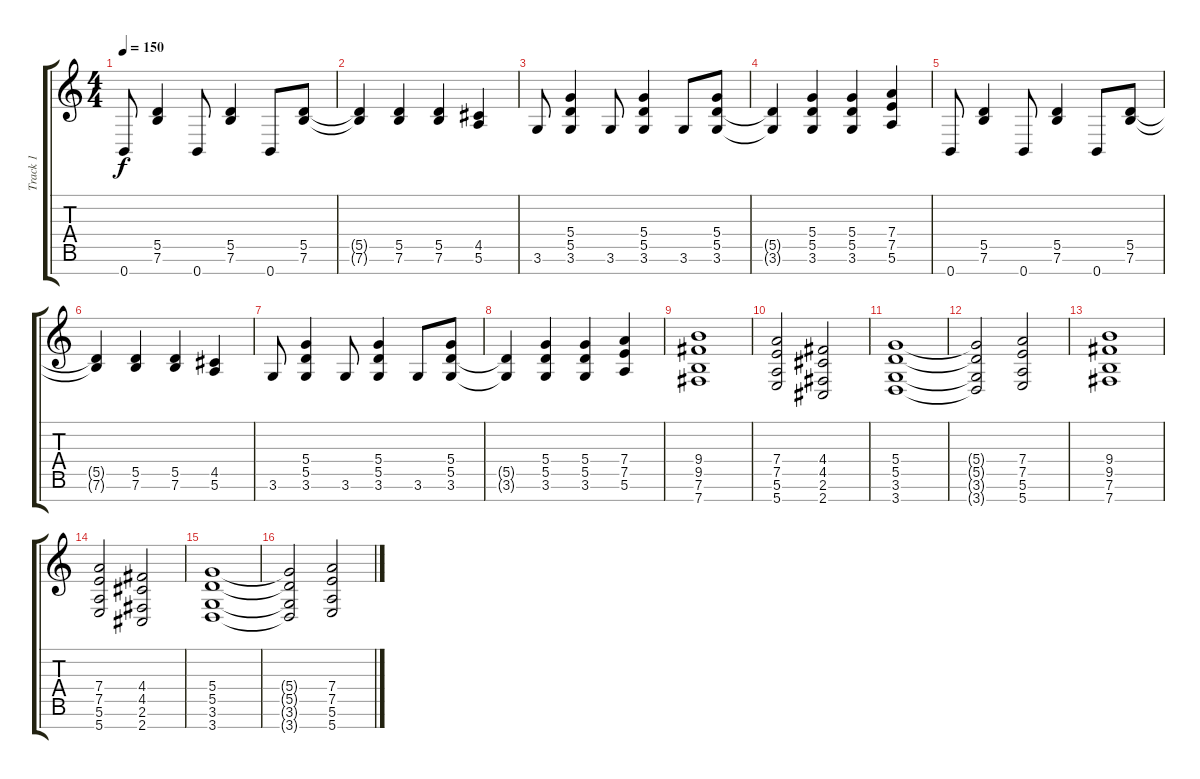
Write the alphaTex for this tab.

\track ("Track 1" "Track 1") {instrument distortionguitar}
\staff {score tabs}
\tuning (E4 B3 G3 D3 A2 E2 B1) {hide}
\ts (4 4)
\tempo 150
\clef g2
\ks c
0.7.8{dy f} (5.5 7.6).4 0.7.8 (5.5 7.6).4 0.7.8 (5.5 7.6).8 |
(5.5{t} 7.6{t}).4 (5.5 7.6).4 (5.5 7.6).4 (4.5 5.6).4 |
3.6.8 (5.4 5.5 3.6).4 3.6.8 (5.4 5.5 3.6).4 3.6.8 (5.4 5.5 3.6).8 |
(5.5{t} 3.6{t}).4 (5.4 5.5 3.6).4 (5.4 5.5 3.6).4 (7.4 7.5 5.6).4 |
0.7.8 (5.5 7.6).4 0.7.8 (5.5 7.6).4 0.7.8 (5.5 7.6).8 |
(5.5{t} 7.6{t}).4 (5.5 7.6).4 (5.5 7.6).4 (4.5 5.6).4 |
3.6.8 (5.4 5.5 3.6).4 3.6.8 (5.4 5.5 3.6).4 3.6.8 (5.4 5.5 3.6).8 |
(5.5{t} 3.6{t}).4 (5.4 5.5 3.6).4 (5.4 5.5 3.6).4 (7.4 7.5 5.6).4 |
(9.4 9.5 7.6 7.7).1 |
(7.4 7.5 5.6 5.7).2 (4.4 4.5 2.6 2.7).2 |
(5.4 5.5 3.6 3.7).1 |
(5.4{t} 5.5{t} 3.6{t} 3.7{t}).2 (7.4 7.5 5.6 5.7).2 |
(9.4 9.5 7.6 7.7).1 |
(7.4 7.5 5.6 5.7).2 (4.4 4.5 2.6 2.7).2 |
(5.4 5.5 3.6 3.7).1 |
(5.4{t} 5.5{t} 3.6{t} 3.7{t}).2 (7.4 7.5 5.6 5.7).2
